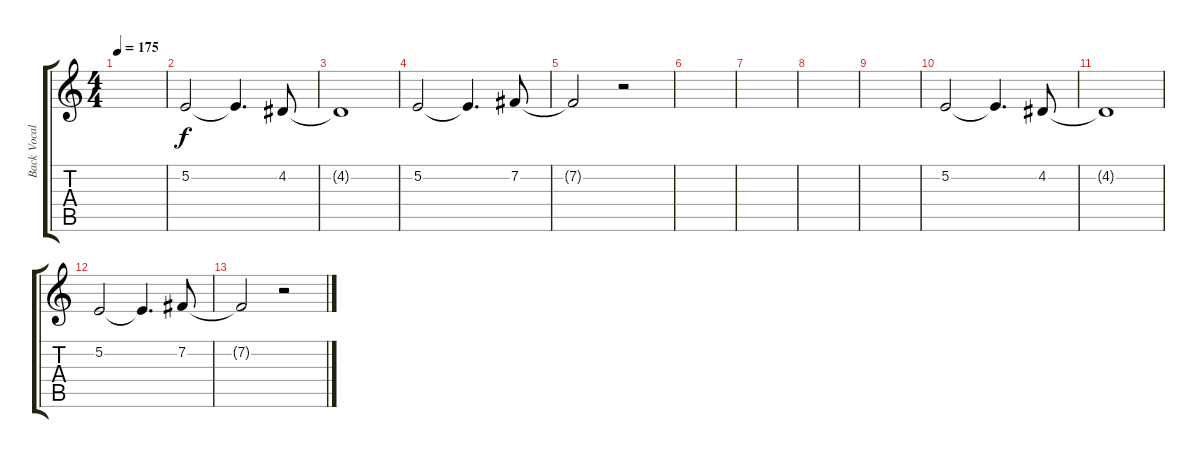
\track ("Back Vocals" "Back Vocal") {instrument tenorsax}
\staff {score tabs}
\tuning (E4 B3 G3 D3 A2 E2) {hide}
\ts (4 4)
\tempo 175
\clef g2
\ks c
|
5.2.2 5.2{t}.4{d} 4.2.8 |
4.2{t}.1 |
5.2.2 5.2{t}.4{d} 7.2.8 |
7.2{t}.2 r.2 |
|
|
|
|
5.2.2 5.2{t}.4{d} 4.2.8 |
4.2{t}.1 |
5.2.2 5.2{t}.4{d} 7.2.8 |
7.2{t}.2 r.2
